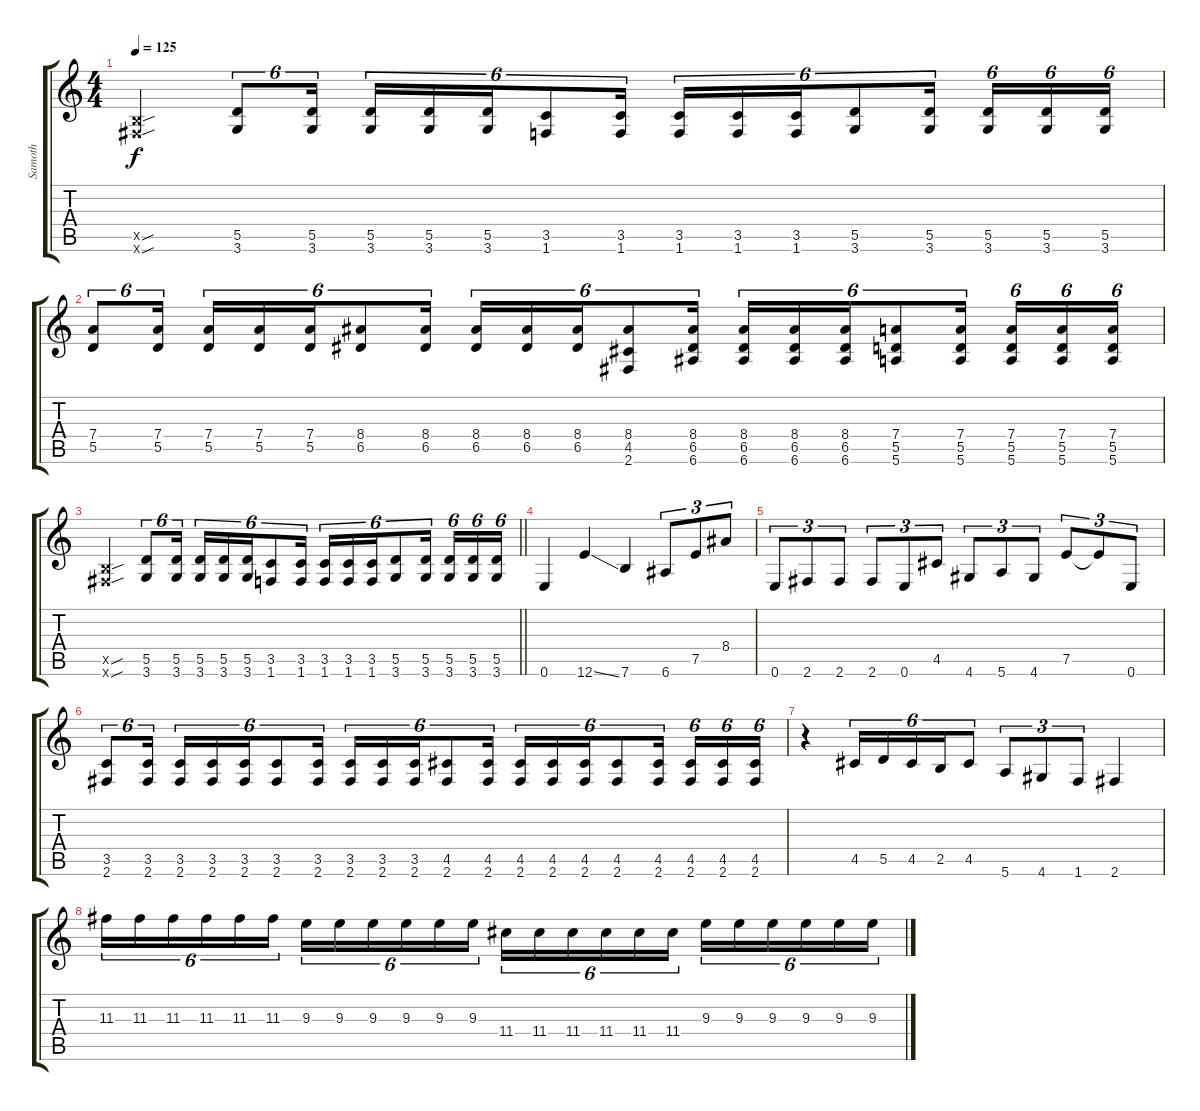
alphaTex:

\track ("Samoth" "Samoth") {instrument distortionguitar}
\staff {score tabs}
\tuning (E4 B3 G3 D3 A2 E2) {hide}
\ts (4 4)
\tempo 125
\clef g2
\ks c
(2.5{sou x} 2.6{sou x}).4{dy f} (5.5 3.6).8{tu (6 4)} (5.5 3.6).16{tu (6 4)} (5.5 3.6).16{tu (6 4)} (5.5 3.6).16{tu (6 4)} (5.5 3.6).16{tu (6 4)} (3.5 1.6).8{tu (6 4)} (3.5 1.6).16{tu (6 4)} (3.5 1.6).16{tu (6 4)} (3.5 1.6).16{tu (6 4)} (3.5 1.6).16{tu (6 4)} (5.5 3.6).8{tu (6 4)} (5.5 3.6).16{tu (6 4)} (5.5 3.6).16{tu (6 4)} (5.5 3.6).16{tu (6 4)} (5.5 3.6).16{tu (6 4)} |
(7.4 5.5).8{tu (6 4)} (7.4 5.5).16{tu (6 4)} (7.4 5.5).16{tu (6 4)} (7.4 5.5).16{tu (6 4)} (7.4 5.5).16{tu (6 4)} (8.4 6.5).8{tu (6 4)} (8.4 6.5).16{tu (6 4)} (8.4 6.5).16{tu (6 4)} (8.4 6.5).16{tu (6 4)} (8.4 6.5).16{tu (6 4)} (8.4 4.5 2.6).8{tu (6 4)} (8.4 6.5 6.6).16{tu (6 4)} (8.4 6.5 6.6).16{tu (6 4)} (8.4 6.5 6.6).16{tu (6 4)} (8.4 6.5 6.6).16{tu (6 4)} (7.4 5.5 5.6).8{tu (6 4)} (7.4 5.5 5.6).16{tu (6 4)} (7.4 5.5 5.6).16{tu (6 4)} (7.4 5.5 5.6).16{tu (6 4)} (7.4 5.5 5.6).16{tu (6 4)} |
\barLineRight lightlight
(2.5{sou x} 2.6{sou x}).4 (5.5 3.6).8{tu (6 4)} (5.5 3.6).16{tu (6 4)} (5.5 3.6).16{tu (6 4)} (5.5 3.6).16{tu (6 4)} (5.5 3.6).16{tu (6 4)} (3.5 1.6).8{tu (6 4)} (3.5 1.6).16{tu (6 4)} (3.5 1.6).16{tu (6 4)} (3.5 1.6).16{tu (6 4)} (3.5 1.6).16{tu (6 4)} (5.5 3.6).8{tu (6 4)} (5.5 3.6).16{tu (6 4)} (5.5 3.6).16{tu (6 4)} (5.5 3.6).16{tu (6 4)} (5.5 3.6).16{tu (6 4)} |
0.6.4 12.6{ss}.4 7.6.4 6.6.8{tu (3 2)} 7.5.8{tu (3 2)} 8.4.8{tu (3 2)} |
0.6.8{tu (3 2)} 2.6.8{tu (3 2)} 2.6.8{tu (3 2)} 2.6.8{tu (3 2)} 0.6.8{tu (3 2)} 4.5.8{tu (3 2)} 4.6.8{tu (3 2)} 5.6.8{tu (3 2)} 4.6.8{tu (3 2)} 7.5.8{tu (3 2)} 7.5{t}.8{tu (3 2)} 0.6.8{tu (3 2)} |
(3.5 2.6).8{tu (6 4)} (3.5 2.6).16{tu (6 4)} (3.5 2.6).16{tu (6 4)} (3.5 2.6).16{tu (6 4)} (3.5 2.6).16{tu (6 4)} (3.5 2.6).8{tu (6 4)} (3.5 2.6).16{tu (6 4)} (3.5 2.6).16{tu (6 4)} (3.5 2.6).16{tu (6 4)} (3.5 2.6).16{tu (6 4)} (4.5 2.6).8{tu (6 4)} (4.5 2.6).16{tu (6 4)} (4.5 2.6).16{tu (6 4)} (4.5 2.6).16{tu (6 4)} (4.5 2.6).16{tu (6 4)} (4.5 2.6).8{tu (6 4)} (4.5 2.6).16{tu (6 4)} (4.5 2.6).16{tu (6 4)} (4.5 2.6).16{tu (6 4)} (4.5 2.6).16{tu (6 4)} |
r.4 4.5.16{tu (6 4)} 5.5.16{tu (6 4)} 4.5.16{tu (6 4)} 2.5.16{tu (6 4)} 4.5.8{tu (6 4)} 5.6.8{tu (3 2)} 4.6.8{tu (3 2)} 1.6.8{tu (3 2)} 2.6.4 |
11.3.16{tu (6 4)} 11.3.16{tu (6 4)} 11.3.16{tu (6 4)} 11.3.16{tu (6 4)} 11.3.16{tu (6 4)} 11.3.16{tu (6 4)} 9.3.16{tu (6 4)} 9.3.16{tu (6 4)} 9.3.16{tu (6 4)} 9.3.16{tu (6 4)} 9.3.16{tu (6 4)} 9.3.16{tu (6 4)} 11.4.16{tu (6 4)} 11.4.16{tu (6 4)} 11.4.16{tu (6 4)} 11.4.16{tu (6 4)} 11.4.16{tu (6 4)} 11.4.16{tu (6 4)} 9.3.16{tu (6 4)} 9.3.16{tu (6 4)} 9.3.16{tu (6 4)} 9.3.16{tu (6 4)} 9.3.16{tu (6 4)} 9.3.16{tu (6 4)}
